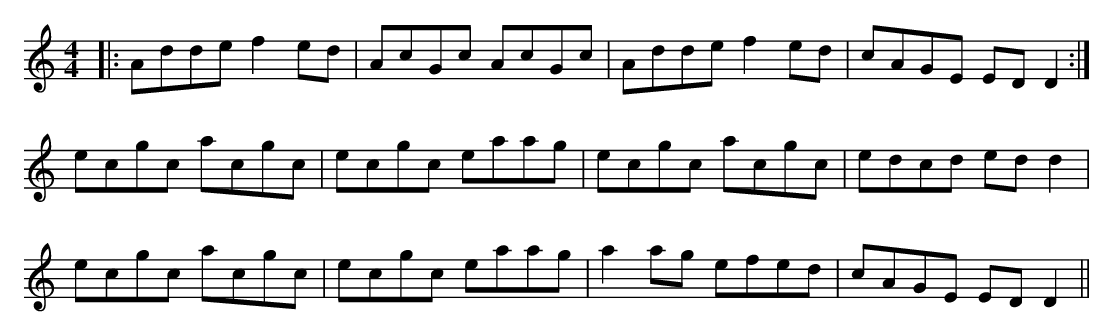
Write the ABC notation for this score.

X:1
M:4/4
K:Ddor
|:Adde f2 ed|AcGc AcGc|Adde f2 ed|cAGE ED D2:|
ecgc acgc|ecgc eaag|ecgc acgc|edcd ed d2|
ecgc acgc|ecgc eaag|a2 ag efed|cAGE ED D2||
